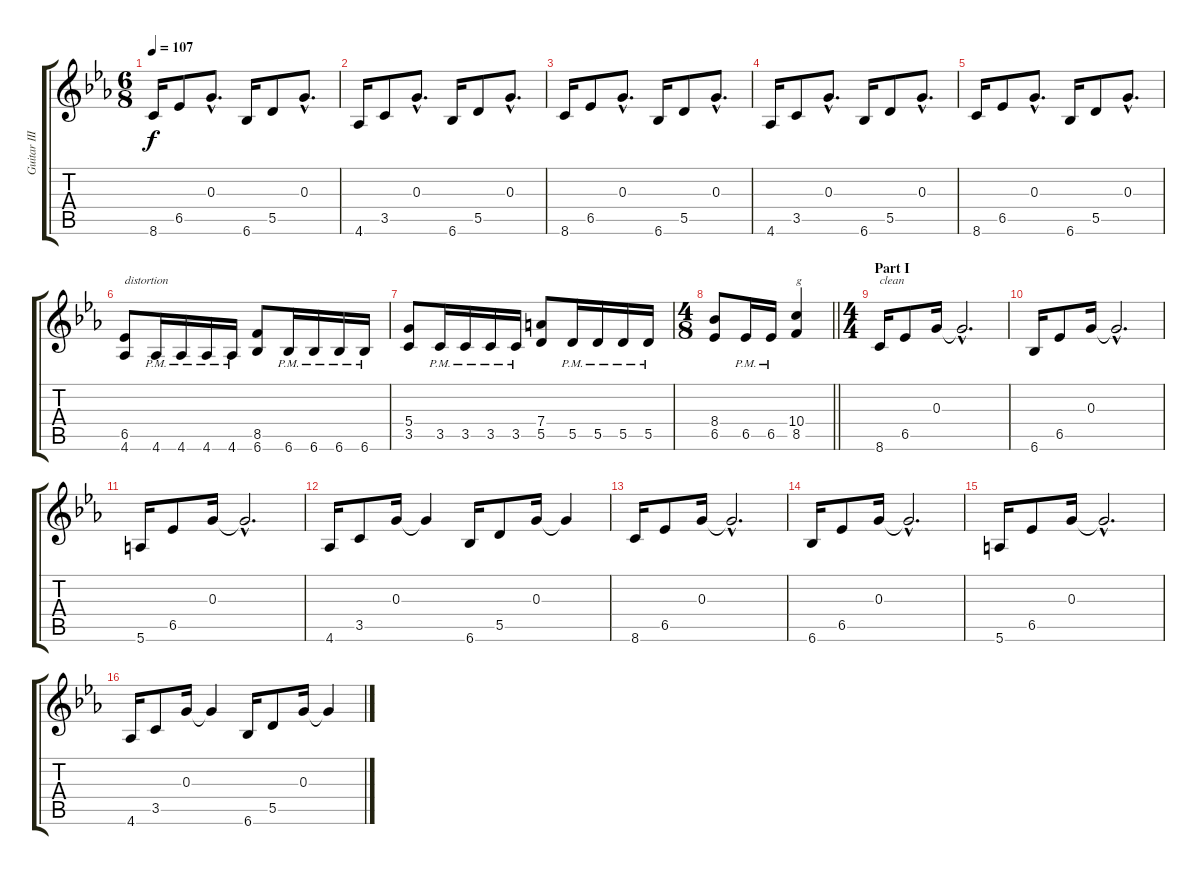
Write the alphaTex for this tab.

\track ("Guitar III (Kazuma)" "Guitar III") {instrument distortionguitar}
\staff {score tabs}
\tuning (E4 B3 G3 D3 A2 E2) {hide}
\ts (6 8)
\tempo 107
\clef g2
\ks eb
8.6.16{dy f} 6.5.8 0.3{hac}.8{d} 6.6.16 5.5.8 0.3{hac}.8{d} |
4.6.16 3.5.8 0.3{hac}.8{d} 6.6.16 5.5.8 0.3{hac}.8{d} |
8.6.16 6.5.8 0.3{hac}.8{d} 6.6.16 5.5.8 0.3{hac}.8{d} |
4.6.16 3.5.8 0.3{hac}.8{d} 6.6.16 5.5.8 0.3{hac}.8{d} |
8.6.16 6.5.8 0.3{hac}.8{d} 6.6.16 5.5.8 0.3{hac}.8{d} |
(6.5 4.6).8{txt "distortion" instrument distortionguitar} 4.6{pm}.16 4.6{pm}.16 4.6{pm}.16 4.6{pm}.16 (8.5 6.6).8 6.6{pm}.16 6.6{pm}.16 6.6{pm}.16 6.6{pm}.16 |
(5.4 3.5).8 3.5{pm}.16 3.5{pm}.16 3.5{pm}.16 3.5{pm}.16 (7.4 5.5).8 5.5{pm}.16 5.5{pm}.16 5.5{pm}.16 5.5{pm}.16 |
\ts (4 8)
\barLineRight lightlight
(8.4 6.5).8 6.5{pm}.16 6.5{pm}.16 (10.4 8.5).4{txt "g"} |
\ts (4 4)
\section ("" "Part I")
8.6.16{txt "clean" instrument electricguitarclean} 6.5.8 0.3.16 0.3{hac t}.2{d} |
6.6.16 6.5.8 0.3.16 0.3{hac t}.2{d} |
5.6.16 6.5.8 0.3.16 0.3{hac t}.2{d} |
4.6.16 3.5.8 0.3.16 0.3{t}.4 6.6.16 5.5.8 0.3.16 0.3{t}.4 |
8.6.16 6.5.8 0.3.16 0.3{hac t}.2{d} |
6.6.16 6.5.8 0.3.16 0.3{hac t}.2{d} |
5.6.16 6.5.8 0.3.16 0.3{hac t}.2{d} |
4.6.16 3.5.8 0.3.16 0.3{t}.4 6.6.16 5.5.8 0.3.16 0.3{t}.4
